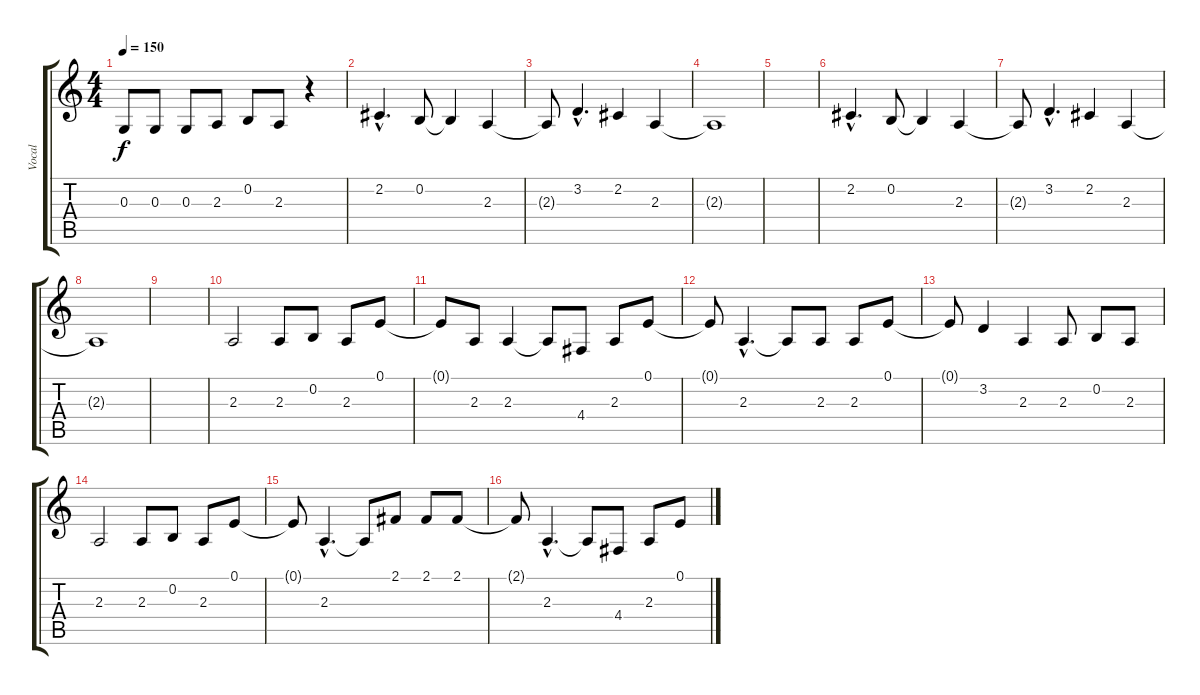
\track ("Vocal" "Vocal") {instrument lead6voice}
\staff {score tabs}
\tuning (E4 B3 G3 D3 A2 E2) {hide}
\ts (4 4)
\tempo 150
\clef g2
\ks c
0.3.8{dy f} 0.3.8 0.3.8 2.3.8 0.2.8 2.3.8 r.4 |
2.2{hac}.4{d} 0.2.8 0.2{t}.4 2.3.4 |
2.3{t}.8 3.2{hac}.4{d} 2.2.4 2.3.4 |
2.3{t}.1 |
|
2.2{hac}.4{d} 0.2.8 0.2{t}.4 2.3.4 |
2.3{t}.8 3.2{hac}.4{d} 2.2.4 2.3.4 |
2.3{t}.1 |
|
2.3.2 2.3.8 0.2.8 2.3.8 0.1.8 |
0.1{t}.8 2.3.8 2.3.4 2.3{t}.8 4.4.8 2.3.8 0.1.8 |
0.1{t}.8 2.3{hac}.4{d} 2.3{t}.8 2.3.8 2.3.8 0.1.8 |
0.1{t}.8 3.2.4 2.3.4 2.3.8 0.2.8 2.3.8 |
2.3.2 2.3.8 0.2.8 2.3.8 0.1.8 |
0.1{t}.8 2.3{hac}.4{d} 2.3{t}.8 2.1.8 2.1.8 2.1.8 |
2.1{t}.8 2.3{hac}.4{d} 2.3{t}.8 4.4.8 2.3.8 0.1.8
